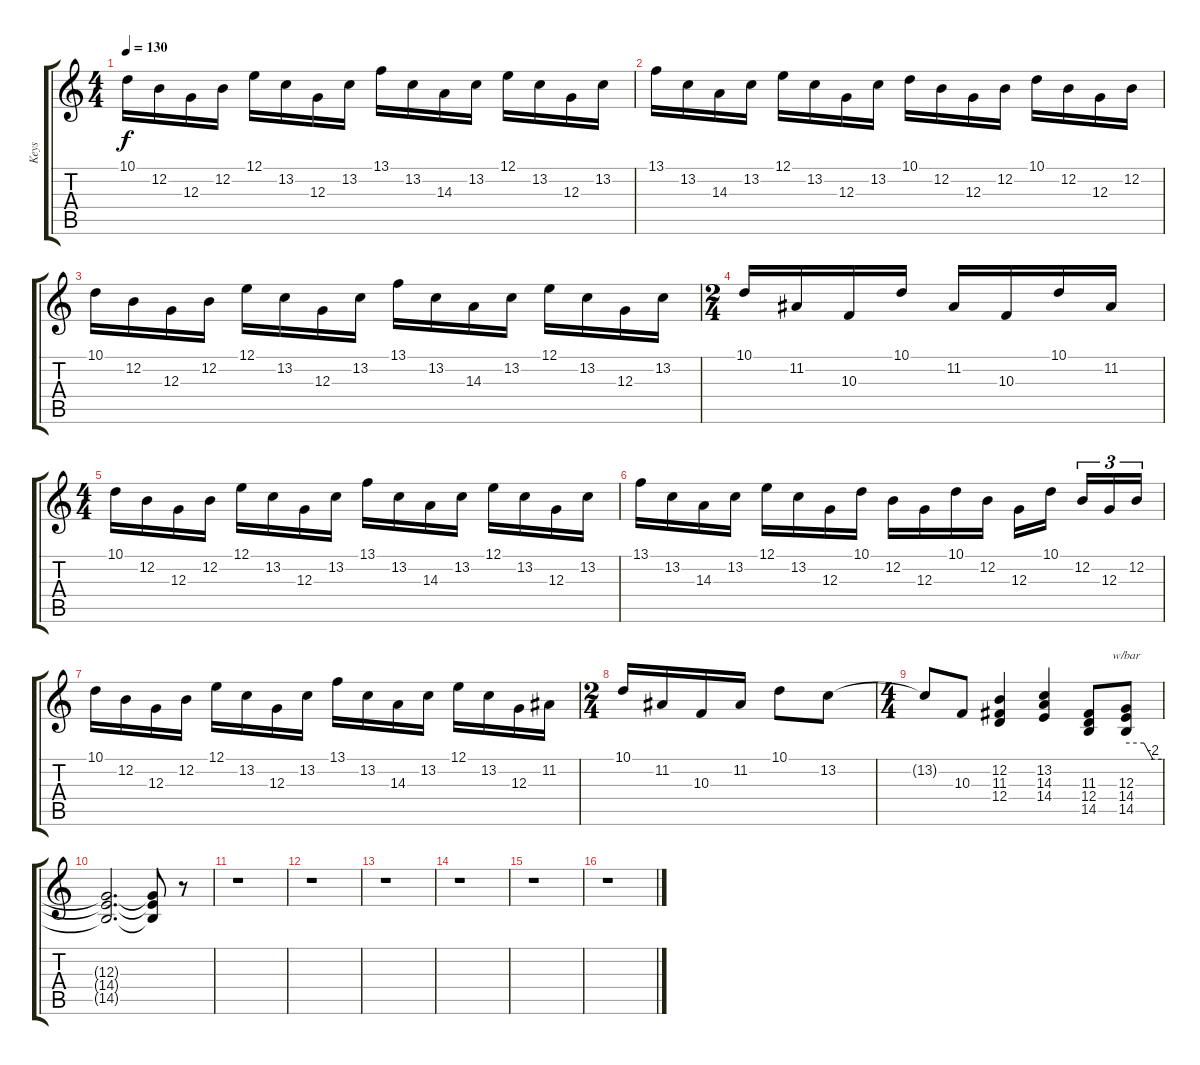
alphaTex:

\track ("Keys" "Keys") {instrument rockorgan}
\staff {score tabs}
\tuning (E4 B3 G3 D3 A2 E2) {hide}
\ts (4 4)
\tempo 130
\clef g2
\ks c
10.1.16{dy f} 12.2.16 12.3.16 12.2.16 12.1.16 13.2.16 12.3.16 13.2.16 13.1.16 13.2.16 14.3.16 13.2.16 12.1.16 13.2.16 12.3.16 13.2.16 |
13.1.16 13.2.16 14.3.16 13.2.16 12.1.16 13.2.16 12.3.16 13.2.16 10.1.16 12.2.16 12.3.16 12.2.16 10.1.16 12.2.16 12.3.16 12.2.16 |
10.1.16 12.2.16 12.3.16 12.2.16 12.1.16 13.2.16 12.3.16 13.2.16 13.1.16 13.2.16 14.3.16 13.2.16 12.1.16 13.2.16 12.3.16 13.2.16 |
\ts (2 4)
10.1.16 11.2.16 10.3.16 10.1.16 11.2.16 10.3.16 10.1.16 11.2.16 |
\ts (4 4)
10.1.16 12.2.16 12.3.16 12.2.16 12.1.16 13.2.16 12.3.16 13.2.16 13.1.16 13.2.16 14.3.16 13.2.16 12.1.16 13.2.16 12.3.16 13.2.16 |
13.1.16 13.2.16 14.3.16 13.2.16 12.1.16 13.2.16 12.3.16 10.1.16 12.2.16 12.3.16 10.1.16 12.2.16 12.3.16 10.1.16{beam splitsecondary} 12.2.16{tu (3 2)} 12.3.16{tu (3 2)} 12.2.16{tu (3 2)} |
10.1.16 12.2.16 12.3.16 12.2.16 12.1.16 13.2.16 12.3.16 13.2.16 13.1.16 13.2.16 14.3.16 13.2.16 12.1.16 13.2.16 12.3.16 11.2.16 |
\ts (2 4)
10.1.16 11.2.16 10.3.16 11.2.16 10.1.8 13.2.8 |
\ts (4 4)
13.2{t}.8 10.3.8 (12.2 11.3 12.4).4 (13.2 14.3 14.4).4 (11.3 12.4 14.5).8 (12.3 14.4 14.5).8{tbe (custom default 0 0 30 0 45 -8 60 -8)} |
(12.3{t} 14.4{t} 14.5{t}).2{d} (12.3{t} 14.4{t} 14.5{t}).8 r.8 |
r.1 |
r.1 |
r.1 |
r.1 |
r.1 |
r.1
